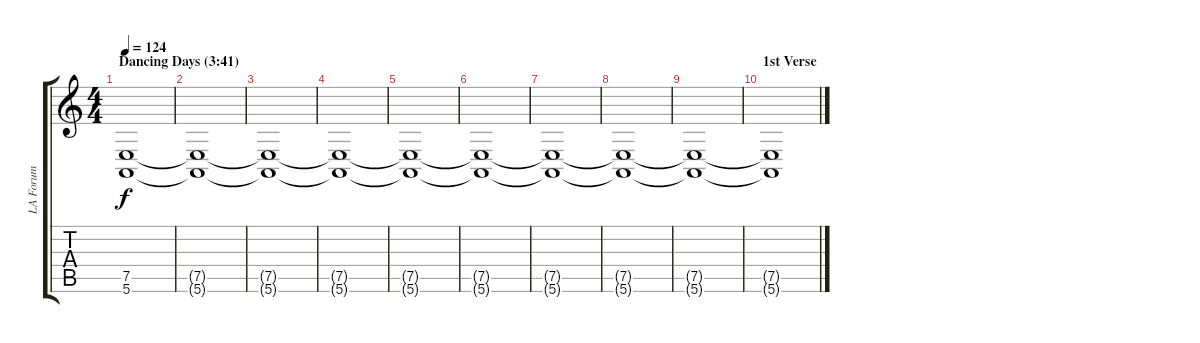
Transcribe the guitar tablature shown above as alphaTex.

\track ("LA Forum" "LA Forum") {instrument applause}
\staff {score tabs}
\tuning (E4 B3 G3 D3 A2 E2) {hide}
\ts (4 4)
\section ("" "Dancing Days (3:41)")
\tempo 124
\clef g2
\ks c
(7.5 5.6).1{dy f instrument applause} |
(7.5{t} 5.6{t}).1 |
(7.5{t} 5.6{t}).1 |
(7.5{t} 5.6{t}).1 |
(7.5{t} 5.6{t}).1 |
(7.5{t} 5.6{t}).1{volume 5} |
(7.5{t} 5.6{t}).1{volume 4} |
(7.5{t} 5.6{t}).1{volume 3} |
(7.5{t} 5.6{t}).1{volume 2} |
\section ("" "1st Verse")
(7.5{t} 5.6{t}).1{volume 1}
